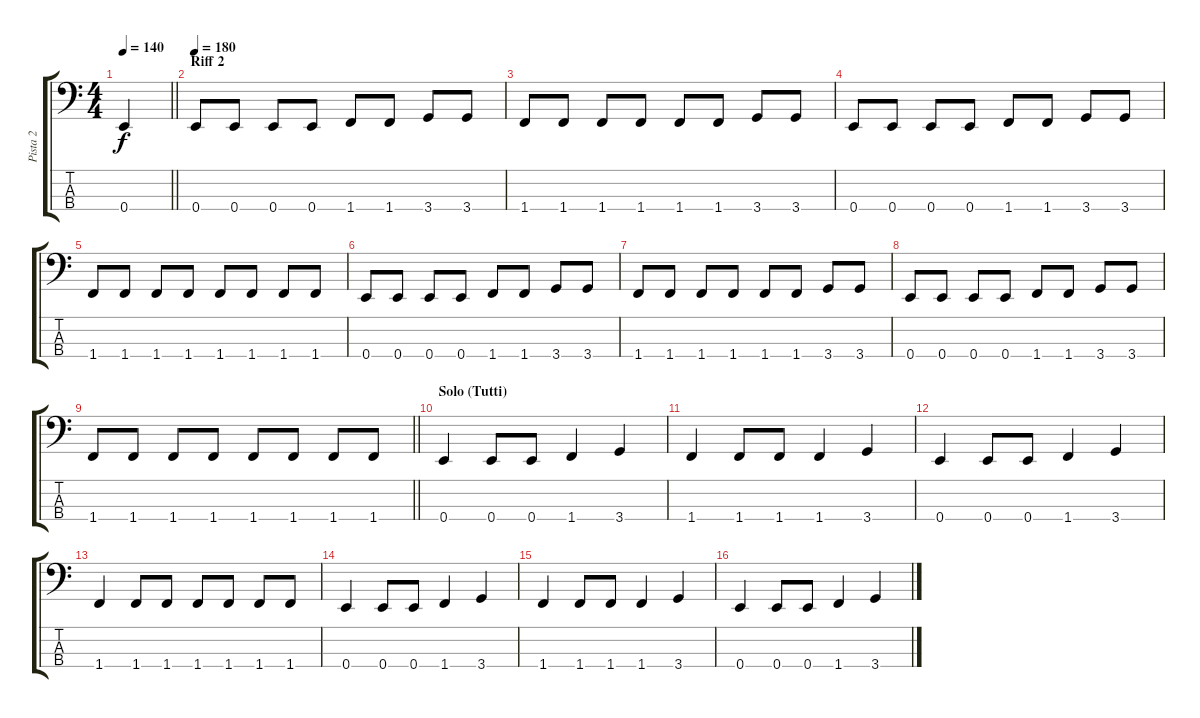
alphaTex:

\track ("Pista 2" "Pista 2") {instrument electricbassfinger}
\staff {score tabs}
\tuning (G2 D2 A1 E1) {hide}
\ts (4 4)
\tempo 140
\clef f4
\barLineRight lightlight
\ks c
0.4{t}.4{dy f} |
\section ("" "Riff 2")
\tempo 180
0.4.8 0.4.8 0.4.8 0.4.8 1.4.8 1.4.8 3.4.8 3.4.8 |
1.4.8 1.4.8 1.4.8 1.4.8 1.4.8 1.4.8 3.4.8 3.4.8 |
0.4.8 0.4.8 0.4.8 0.4.8 1.4.8 1.4.8 3.4.8 3.4.8 |
1.4.8 1.4.8 1.4.8 1.4.8 1.4.8 1.4.8 1.4.8 1.4.8 |
0.4.8 0.4.8 0.4.8 0.4.8 1.4.8 1.4.8 3.4.8 3.4.8 |
1.4.8 1.4.8 1.4.8 1.4.8 1.4.8 1.4.8 3.4.8 3.4.8 |
0.4.8 0.4.8 0.4.8 0.4.8 1.4.8 1.4.8 3.4.8 3.4.8 |
\barLineRight lightlight
1.4.8 1.4.8 1.4.8 1.4.8 1.4.8 1.4.8 1.4.8 1.4.8 |
\section ("" "Solo (Tutti) ")
0.4.4 0.4.8 0.4.8 1.4.4 3.4.4 |
1.4.4 1.4.8 1.4.8 1.4.4 3.4.4 |
0.4.4 0.4.8 0.4.8 1.4.4 3.4.4 |
1.4.4 1.4.8 1.4.8 1.4.8 1.4.8 1.4.8 1.4.8 |
0.4.4 0.4.8 0.4.8 1.4.4 3.4.4 |
1.4.4 1.4.8 1.4.8 1.4.4 3.4.4 |
0.4.4 0.4.8 0.4.8 1.4.4 3.4.4
